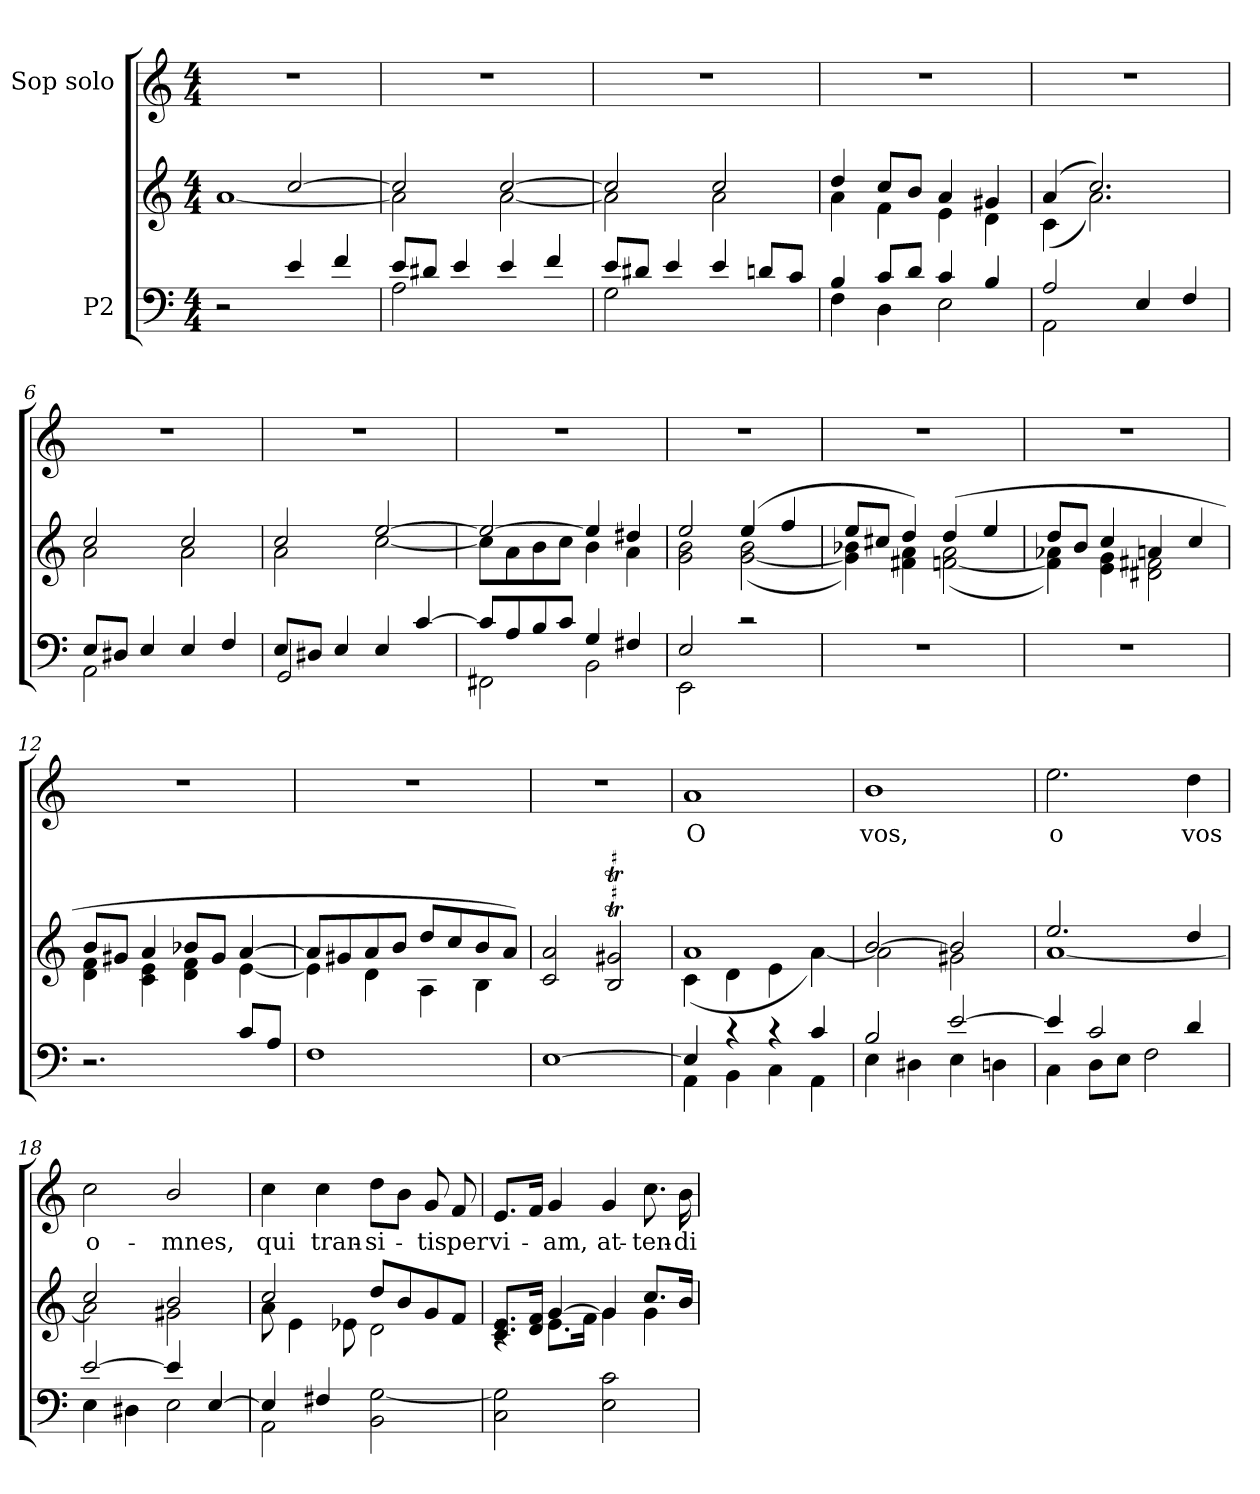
**kern	**kern	**kern	**text
*part2	*part2	*part1	*part1
*staff3	*staff2	*staff1	*staff1
*I"P2	*	*I"Sop solo	*
*clefF4	*clefG2	*clefG2	*
*k[]	*k[]	*k[]	*
*C:	*C:	*C:	*
*M4/4	*M4/4	*M4/4	*
=1	=1	=1	=1
*^	*^	*	*
*	*^	*	*	*	*
2r	1ryy	1ryy	2ryy	[<1a	1r	.
4e/	.	.	[>2cc/	.	.	.
4f/	.	.	.	.	.	.
=2	=2	=2	=2	=2	=2	=2
8e/L	2A\	1ryy	2cc/]	2a\]	1r	.
8d#X/J	.	.	.	.	.	.
4e/	.	.	.	.	.	.
4e/	2ryy	.	[>2cc/	[<2a\	.	.
4f/	.	.	.	.	.	.
=3	=3	=3	=3	=3	=3	=3
8e/L	2G\	1ryy	2cc/]	2a\]	1r	.
8d#X/J	.	.	.	.	.	.
4e/	.	.	.	.	.	.
4e/	2ryy	.	2cc/	2a\	.	.
8dn/L	.	.	.	.	.	.
8c/J	.	.	.	.	.	.
=4	=4	=4	=4	=4	=4	=4
4B/	4F\	1ryy	4dd/	4a\	1r	.
8c/L	4D\	.	8cc/L	4f\	.	.
8d/J	.	.	8b/J	.	.	.
4c/	2E\	.	4a/	4e\	.	.
4B/	.	.	4g#X/	4d\	.	.
=5	=5	=5	=5	=5	=5	=5
2A/	2AA\	1ryy	(>4a/	(<4c\	1r	.
.	.	.	2.cc/)	2.a\)	.	.
4E/	2ryy	.	.	.	.	.
4F/	.	.	.	.	.	.
=6	=6	=6	=6	=6	=6	=6
8E/L	2AA\	1ryy	2cc/	2a\	1r	.
8D#X/J	.	.	.	.	.	.
4E/	.	.	.	.	.	.
4E/	2ryy	.	2cc/	2a\	.	.
4F/	.	.	.	.	.	.
=7	=7	=7	=7	=7	=7	=7
8E/L	2GG/	1ryy	2cc/	2a\	1r	.
8D#X/J	.	.	.	.	.	.
4E/	.	.	.	.	.	.
4E/	2ryy	.	[>2ee/	[<2cc\	.	.
[>4c/	.	.	.	.	.	.
!!LO:LB:g=z
=8	=8	=8	=8	=8	=8	=8
8c/L]	2FF#X\	1ryy	2ee/_	8cc\L]	1r	.
8A/	.	.	.	8a\	.	.
8B/	.	.	.	8b\	.	.
8c/J	.	.	.	8cc\J	.	.
4G/	2BB\	.	4ee/]	4b\	.	.
4F#X/	.	.	4dd#X/	4a\	.	.
=9	=9	=9	=9	=9	=9	=9
2E/	2EE\	1ryy	2ee/	2g\ 2b\	1r	.
2rc	2ryy	.	(>4ee/	(>[<2g\ 2b\	.	.
.	.	.	4ff/	.	.	.
=10	=10	=10	=10	=10	=10	=10
1r	1ryy	1ryy	8ee/L	4g\] 4b-X\)	1r	.
.	.	.	8cc#X/J	.	.	.
.	.	.	4dd/)	4f#X\ 4a\	.	.
.	.	.	(>4dd/	(>[<2fn\ 2a\	.	.
.	.	.	4ee/	.	.	.
=11	=11	=11	=11	=11	=11	=11
1r	1ryy	1ryy	8dd/L	4f\] 4a-X\)	1r	.
.	.	.	8b/J	.	.	.
.	.	.	4cc/	4e\ 4g\	.	.
.	.	.	4an/	2d#X\ 2f#X\	.	.
.	.	.	4cc/	.	.	.
=12	=12	=12	=12	=12	=12	=12
2.r	1ryy	1ryy	8b/L	4d\ 4f\	1r	.
.	.	.	8g#X/J	.	.	.
.	.	.	4a/	4c\ 4e\	.	.
.	.	.	8b-X/L	4d\ 4f\	.	.
.	.	.	8g#/J	.	.	.
8c/L	.	.	[<4a/	[<4e\	.	.
8A/J	.	.	.	.	.	.
=13	=13	=13	=13	=13	=13	=13
1F	1ryy	1ryy	8a/L]	4e\]	1r	.
.	.	.	8g#X/	.	.	.
.	.	.	8a/	4d\	.	.
.	.	.	8b/J	.	.	.
.	.	.	8dd/L	4A\	.	.
.	.	.	8cc/	.	.	.
.	.	.	8b/	4B\	.	.
.	.	.	8a/J)	.	.	.
=14	=14	=14	=14	=14	=14	=14
[>1E	1ryy	1ryy	2c/ 2a/	1ryy	1r	.
.	.	.	2B/T 2g#X/T	.	.	.
!!LO:LB:g=z
=15	=15	=15	=15	=15	=15	=15
!	!	!	!	!	!	!LO:LY:b
4E/]	4AA\	1ryy	1a	(<4c\	1a	O
4rc	4BB\	.	.	4d\	.	.
4rc	4C\	.	.	4e\	.	.
4c/	4AA\	.	.	[<4a\)	.	.
=16	=16	=16	=16	=16	=16	=16
!	!	!	!	!	!	!LO:LY:b
2B/	4E\	1ryy	[>2b/	2a\]	1b	vos,
.	4D#X\	.	.	.	.	.
[>2e/	4E\	.	2b/]	2g#X\	.	.
.	4Dn\	.	.	.	.	.
=17	=17	=17	=17	=17	=17	=17
!	!	!	!	!	!	!LO:LY:b
4e/]	4C\	1ryy	2.ee/	[<1a	2.ee\	o
2c/	8D\L	.	.	.	.	.
.	8E\J	.	.	.	.	.
.	2F\	.	.	.	.	.
!	!	!	!	!	!	!LO:LY:b
4d/	.	.	4dd/	.	4dd\	vos
=18	=18	=18	=18	=18	=18	=18
!	!	!	!	!	!	!LO:LY:b
[>2e/	4E\	1ryy	2cc/	2a\]	2cc\	o-
.	4D#X\	.	.	.	.	.
!	!	!	!	!	!	!LO:LY:b
4e/]	2E\	.	2b/	2g#X\	2b/	-mnes,
[>4E/	.	.	.	.	.	.
=19	=19	=19	=19	=19	=19	=19
!	!	!	!	!	!	!LO:LY:b
4E/]	2AA\	1ryy	2cc/	8a\	4cc\	qui
.	.	.	.	4e\	.	.
!	!	!	!	!	!	!LO:LY:b
4F#X/	.	.	.	.	4cc\	tran-
.	.	.	.	8e-X\	.	.
!	!	!	!	!	!	!LO:LY:b
2ryy	2BB\ [>2G\	.	8dd/L	2d\	8dd\L	-si-
.	.	.	8b/	.	8b\J	.
!	!	!	!	!	!	!LO:LY:b
.	.	.	8g/	.	8g/	-tis
!	!	!	!	!	!	!LO:LY:b
.	.	.	8f/J	.	8f/	per
=20	=20	=20	=20	=20	=20	=20
!	!	!	!	!	!	!LO:LY:b
1ryy	2C\ 2G\]	1ryy	8.c/ 8.e/L	4rc	8.e/L	vi-
.	.	.	16d/ 16f/Jk	.	16f/Jk	.
!	!	!	!	!	!	!LO:LY:b
.	.	.	[>4g/	8.e\L	4g/	-am,
.	.	.	.	16f\Jk	.	.
!	!	!	!	!	!	!LO:LY:b
.	2E\ 2c\	.	4g/]	4g\	4g/	at-
!	!	!	!	!	!	!LO:LY:b
.	.	.	8.cc/L	4g\	8.cc\	-ten-
!	!	!	!	!	!	!LO:LY:b
.	.	.	16b/Jk	.	16b\	-di-
*v	*v	*v	*	*	*	*
*	*v	*v	*	*
=	=	=	=
*-	*-	*-	*-
